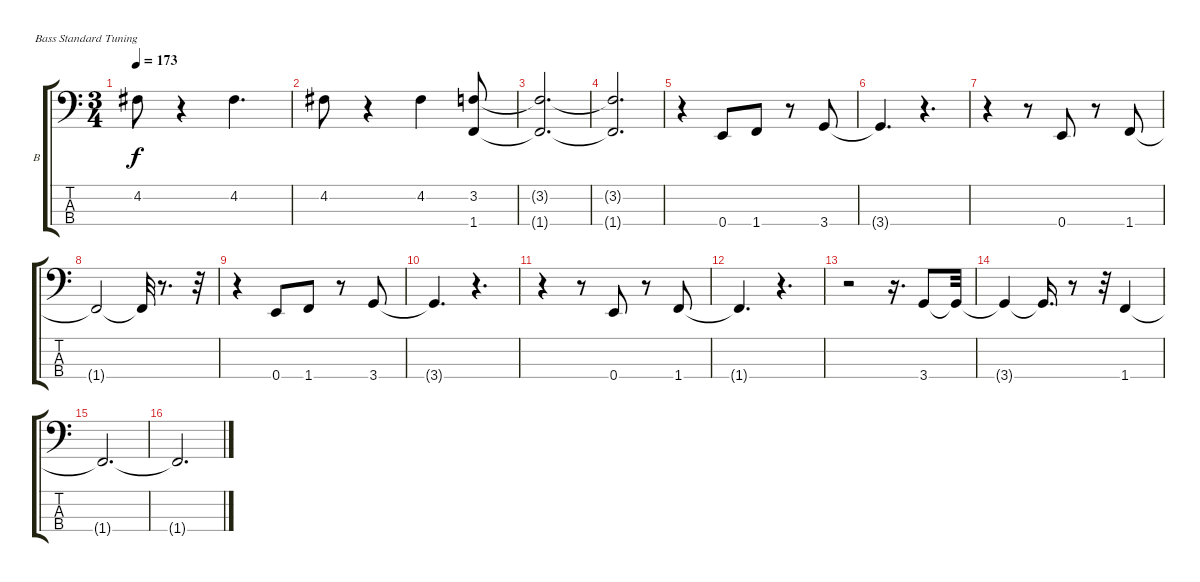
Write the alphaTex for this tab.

\bracketExtendMode groupsimilarinstruments
\firstSystemTrackNameOrientation horizontal
\otherSystemsTrackNameOrientation horizontal
\track ("Bass" "B") {instrument fretlessbass}
\staff {score tabs}
\tuning (G2 D2 A1 E1)
\ts (3 4)
\tempo 173
\clef f4
\ks c
4.2.8{dy f} r.4 4.2.4{d} |
4.2.8 r.4 4.2.4 (3.2 1.4).8 |
(3.2{t} 1.4{t}).2{d} |
(3.2{t} 1.4{t}).2{d} |
r.4 0.4.8 1.4.8 r.8 3.4.8 |
3.4{t}.4{d} r.4{d} |
r.4 r.8 0.4.8 r.8 1.4.8 |
1.4{t}.2 1.4{t}.32 r.8{d} r.32 |
r.4 0.4.8 1.4.8 r.8 3.4.8 |
3.4{t}.4{d} r.4{d} |
r.4 r.8 0.4.8 r.8 1.4.8 |
1.4{t}.4{d} r.4{d} |
r.2 r.16{d} 3.4.8 3.4{t}.32 |
3.4{t}.4 3.4{t}.16{d} r.8 r.32 1.4.4 |
1.4{t}.2{d} |
1.4{t}.2{d}
